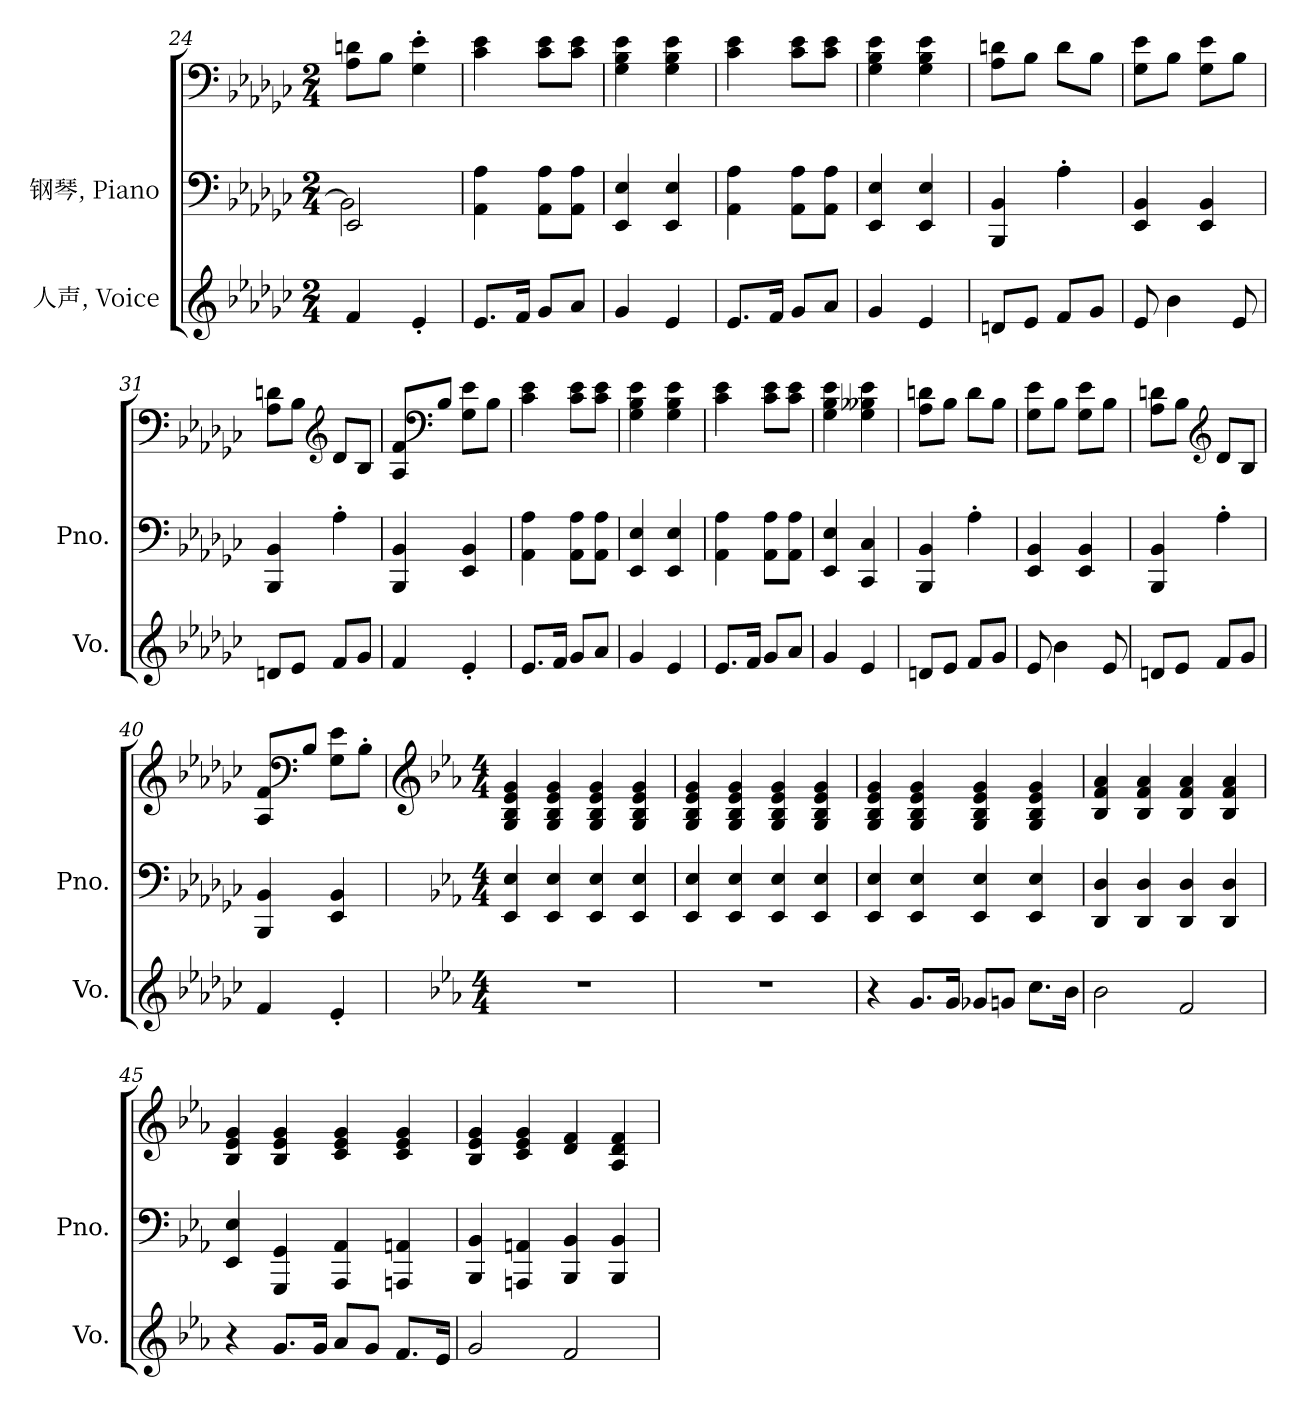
**kern	**kern	**kern
*part2	*part1	*part1
*staff3	*staff2	*staff1
*I"人声, Voice	*I"钢琴, Piano	*
*I'Vo.	*I'Pno.	*
*clefG2	*clefF4	*clefF4
*k[b-e-a-d-g-c-]	*k[b-e-a-d-g-c-]	*k[b-e-a-d-g-c-]
*M2/4	*M2/4	*M2/4
=24	=24	=24
*	*^	*
4f/	2EE-/	2BB-\]	8A-\ 8dn\L
.	.	.	8B-\J
4e-'/	.	.	4G-\' 4e-\'
*	*v	*v	*
=25	=25	=25
8.e-/L	4AA-\ 4A-\	4c-\ 4e-\
16f/Jk	.	.
8g-/L	8AA-\ 8A-\L	8c-\ 8e-\L
8a-/J	8AA-\ 8A-\J	8c-\ 8e-\J
=26	=26	=26
4g-/	4EE-/ 4E-/	4G-\ 4B-\ 4e-\
4e-/	4EE-/ 4E-/	4G-\ 4B-\ 4e-\
=27	=27	=27
8.e-/L	4AA-\ 4A-\	4c-\ 4e-\
16f/Jk	.	.
8g-/L	8AA-\ 8A-\L	8c-\ 8e-\L
8a-/J	8AA-\ 8A-\J	8c-\ 8e-\J
=28	=28	=28
4g-/	4EE-/ 4E-/	4G-\ 4B-\ 4e-\
4e-/	4EE-/ 4E-/	4G-\ 4B-\ 4e-\
=29	=29	=29
8dn/L	4BBB-/ 4BB-/	8A-\ 8dn\L
8e-/J	.	8B-\J
8f/L	4A-'\	8d\L
8g-/J	.	8B-\J
!!LO:LB:g=z
=30	=30	=30
8e-/	4EE-/ 4BB-/	8G-\ 8e-\L
4b-\	.	8B-\J
.	4EE-/ 4BB-/	8G-\ 8e-\L
8e-/	.	8B-\J
=31	=31	=31
8dn/L	4BBB-/ 4BB-/	8A-\ 8dn\L
8e-/J	.	8B-\J
*	*	*clefG2
8f/L	4A-'\	8d/L
8g-/J	.	8B-/J
=32	=32	=32
4f/	4BBB-/ 4BB-/	8A-/ 8f/L
*	*	*clefF4
.	.	8B-/J
4e-'/	4EE-/ 4BB-/	8G-\ 8e-\L
.	.	8B-\J
=33	=33	=33
8.e-/L	4AA-\ 4A-\	4c-\ 4e-\
16f/Jk	.	.
8g-/L	8AA-\ 8A-\L	8c-\ 8e-\L
8a-/J	8AA-\ 8A-\J	8c-\ 8e-\J
=34	=34	=34
4g-/	4EE-/ 4E-/	4G-\ 4B-\ 4e-\
4e-/	4EE-/ 4E-/	4G-\ 4B-\ 4e-\
=35	=35	=35
8.e-/L	4AA-\ 4A-\	4c-\ 4e-\
16f/Jk	.	.
8g-/L	8AA-\ 8A-\L	8c-\ 8e-\L
8a-/J	8AA-\ 8A-\J	8c-\ 8e-\J
=36	=36	=36
4g-/	4EE-/ 4E-/	4G-\ 4B-\ 4e-\
4e-/	4CC-/ 4C-/	4G-\ 4B--X\ 4e-\
!!LO:LB:g=z
=37	=37	=37
8dn/L	4BBB-/ 4BB-/	8A-\ 8dn\L
8e-/J	.	8B-\J
8f/L	4A-'\	8d\L
8g-/J	.	8B-\J
=38	=38	=38
8e-/	4EE-/ 4BB-/	8G-\ 8e-\L
4b-\	.	8B-\J
.	4EE-/ 4BB-/	8G-\ 8e-\L
8e-/	.	8B-\J
=39	=39	=39
8dn/L	4BBB-/ 4BB-/	8A-\ 8dn\L
8e-/J	.	8B-\J
*	*	*clefG2
8f/L	4A-'\	8d/L
8g-/J	.	8B-/J
=40	=40	=40
*	*	*MM95
4f/	4BBB-/ 4BB-/	8A-/ 8f/L
*	*	*clefF4
*	*	*MM92
.	.	8B-/J
*	*	*MM89
4e-'/	4EE-/ 4BB-/	8G-\ 8e-\L
*	*	*MM30
.	.	8B-'\J
=41	=41	=41
*	*	*clefG2
*k[b-e-a-]	*k[b-e-a-]	*k[b-e-a-]
*M4/4	*M4/4	*M4/4
*	*	*MM80
1r	4EE-/ 4E-/	4G/ 4B-/ 4e-/ 4g/
.	4EE-/ 4E-/	4G/ 4B-/ 4e-/ 4g/
.	4EE-/ 4E-/	4G/ 4B-/ 4e-/ 4g/
.	4EE-/ 4E-/	4G/ 4B-/ 4e-/ 4g/
!!LO:LB:g=z
=42	=42	=42
1r	4EE-/ 4E-/	4G/ 4B-/ 4e-/ 4g/
.	4EE-/ 4E-/	4G/ 4B-/ 4e-/ 4g/
.	4EE-/ 4E-/	4G/ 4B-/ 4e-/ 4g/
.	4EE-/ 4E-/	4G/ 4B-/ 4e-/ 4g/
=43	=43	=43
4r	4EE-/ 4E-/	4G/ 4B-/ 4e-/ 4g/
8.g/L	4EE-/ 4E-/	4G/ 4B-/ 4e-/ 4g/
16g/Jk	.	.
8g-X/L	4EE-/ 4E-/	4G/ 4B-/ 4e-/ 4g/
8gn/J	.	.
8.cc\L	4EE-/ 4E-/	4G/ 4B-/ 4e-/ 4g/
16b-\Jk	.	.
=44	=44	=44
2b-\	4DD/ 4D/	4B-/ 4f/ 4a-/
.	4DD/ 4D/	4B-/ 4f/ 4a-/
2f/	4DD/ 4D/	4B-/ 4f/ 4a-/
.	4DD/ 4D/	4B-/ 4f/ 4a-/
=45	=45	=45
4r	4EE-/ 4E-/	4B-/ 4e-/ 4g/
8.g/L	4GGG/ 4GG/	4B-/ 4e-/ 4g/
16g/Jk	.	.
8a-/L	4AAA-/ 4AA-/	4c/ 4e-/ 4g/
8g/J	.	.
8.f/L	4AAAn/ 4AAn/	4c/ 4e-/ 4g/
16e-/Jk	.	.
=46	=46	=46
2g/	4BBB-/ 4BB-/	4B-/ 4e-/ 4g/
.	4AAAn/ 4AAn/	4c/ 4e-/ 4g/
2f/	4BBB-/ 4BB-/	4d/ 4f/
.	4BBB-/ 4BB-/	4A-/ 4d/ 4f/
=	=	=
*-	*-	*-
